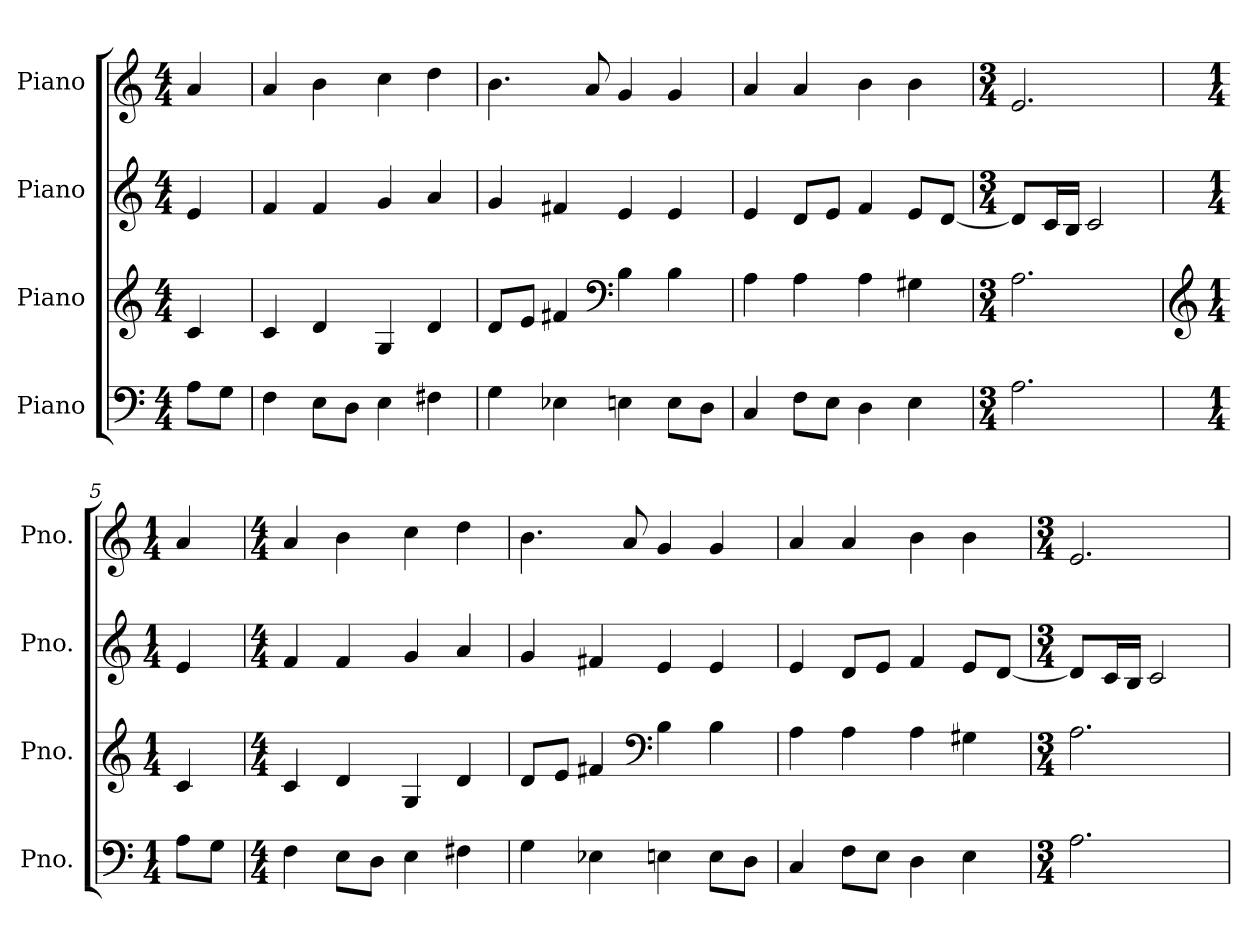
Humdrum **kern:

**kern	**kern	**kern	**kern
*part4	*part3	*part2	*part1
*staff4	*staff3	*staff2	*staff1
*I"Piano	*I"Piano	*I"Piano	*I"Piano
*I'Pno.	*I'Pno.	*I'Pno.	*I'Pno.
*clefF4	*clefG2	*clefG2	*clefG2
*k[]	*k[]	*k[]	*k[]
*M4/4	*M4/4	*M4/4	*M4/4
*MM120	*MM120	*MM120	*MM120
=	=	=	=
8A\L	4c/	4e/	4a/
8G\J	.	.	.
=1	=1	=1	=1
4F\	4c/	4f/	4a/
8E\L	4d/	4f/	4b\
8D\J	.	.	.
4E\	4G/	4g/	4cc\
4F#X\	4d/	4a/	4dd\
=2	=2	=2	=2
4G\	8d/L	4g/	4.b\
.	8e/J	.	.
4E-X\	4f#X/	4f#X/	.
.	.	.	8a/
*	*clefF4	*	*
4En\	4B\	4e/	4g/
8E\L	4B\	4e/	4g/
8D\J	.	.	.
=3	=3	=3	=3
4C/	4A\	4e/	4a/
8F\L	4A\	8d/L	4a/
8E\J	.	8e/J	.
4D\	4A\	4f/	4b\
4E\	4G#X\	8e/L	4b\
.	.	[8d/J	.
=4	=4	=4	=4
*M3/4	*M3/4	*M3/4	*M3/4
2.A\	2.A\	8d/L]	2.e/
.	.	16c/L	.
.	.	16B/JJ	.
.	.	2c/	.
=5	=5	=5	=5
*	*clefG2	*	*
*M1/4	*M1/4	*M1/4	*M1/4
8A\L	4c/	4e/	4a/
8G\J	.	.	.
!!LO:LB:g=z
=6	=6	=6	=6
*M4/4	*M4/4	*M4/4	*M4/4
4F\	4c/	4f/	4a/
8E\L	4d/	4f/	4b\
8D\J	.	.	.
4E\	4G/	4g/	4cc\
4F#X\	4d/	4a/	4dd\
=7	=7	=7	=7
4G\	8d/L	4g/	4.b\
.	8e/J	.	.
4E-X\	4f#X/	4f#X/	.
.	.	.	8a/
*	*clefF4	*	*
4En\	4B\	4e/	4g/
8E\L	4B\	4e/	4g/
8D\J	.	.	.
=8	=8	=8	=8
4C/	4A\	4e/	4a/
8F\L	4A\	8d/L	4a/
8E\J	.	8e/J	.
4D\	4A\	4f/	4b\
4E\	4G#X\	8e/L	4b\
.	.	[8d/J	.
=9	=9	=9	=9
*M3/4	*M3/4	*M3/4	*M3/4
2.A\	2.A\	8d/L]	2.e/
.	.	16c/L	.
.	.	16B/JJ	.
.	.	2c/	.
=	=	=	=
*-	*-	*-	*-
